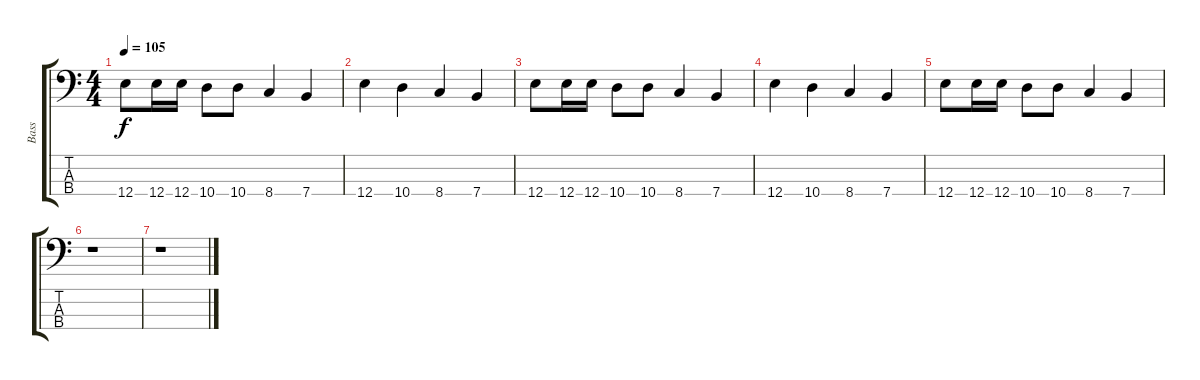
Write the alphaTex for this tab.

\track ("Bass" "Bass") {instrument slapbass2}
\staff {score tabs}
\tuning (G2 D2 A1 E1) {hide}
\ts (4 4)
\tempo 105
\clef f4
\ks c
12.4.8{dy f} 12.4.16 12.4.16 10.4.8 10.4.8 8.4.4 7.4.4 |
12.4.4 10.4.4 8.4.4 7.4.4 |
12.4.8 12.4.16 12.4.16 10.4.8 10.4.8 8.4.4 7.4.4 |
12.4.4 10.4.4 8.4.4 7.4.4 |
12.4.8 12.4.16 12.4.16 10.4.8 10.4.8 8.4.4 7.4.4 |
r.1 |
r.1
